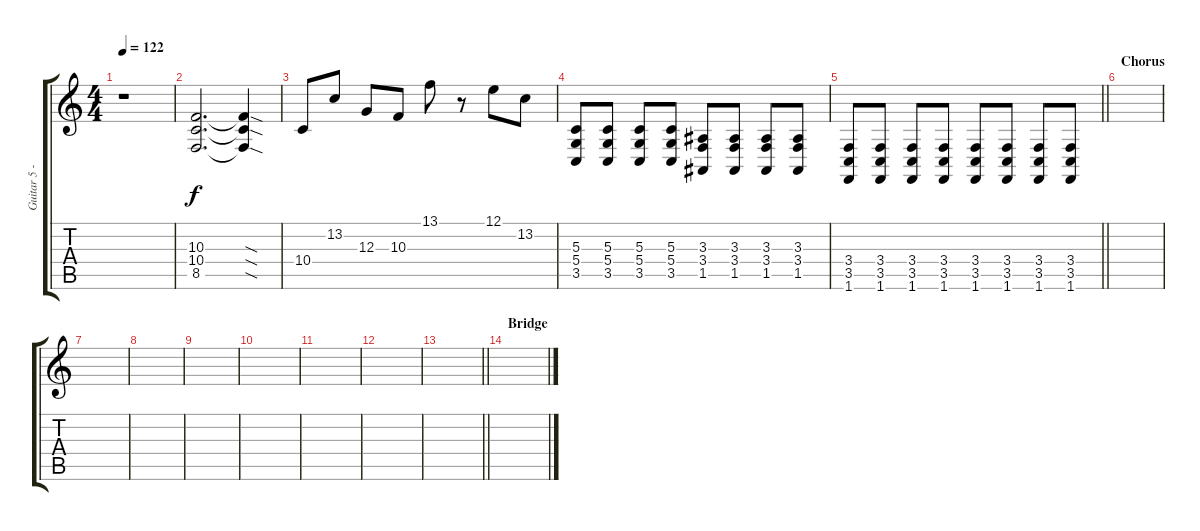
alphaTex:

\track ("Guitar 5 - Rhythm (w/ chokey wah tone)" "Guitar 5 -") {instrument lead2sawtooth}
\staff {score tabs}
\tuning (E4 B3 G3 D3 A2 E2) {hide}
\ts (4 4)
\tempo 122
\clef g2
\ks c
r.1{dy f} |
(10.3 10.4 8.5).2{d} (10.3{sod t} 10.4{sod t} 8.5{sod t}).4 |
10.4.8 13.2.8 12.3.8 10.3.8 13.1.8 r.8 12.1.8 13.2.8 |
(5.3 5.4 3.5).8 (5.3 5.4 3.5).8 (5.3 5.4 3.5).8 (5.3 5.4 3.5).8 (3.3 3.4 1.5).8 (3.3 3.4 1.5).8 (3.3 3.4 1.5).8 (3.3 3.4 1.5).8 |
\barLineRight lightlight
(3.4 3.5 1.6).8 (3.4 3.5 1.6).8 (3.4 3.5 1.6).8 (3.4 3.5 1.6).8 (3.4 3.5 1.6).8 (3.4 3.5 1.6).8 (3.4 3.5 1.6).8 (3.4 3.5 1.6).8 |
\section ("" "Chorus")
|
|
|
|
|
|
|
\barLineRight lightlight
|
\section ("" "Bridge")
